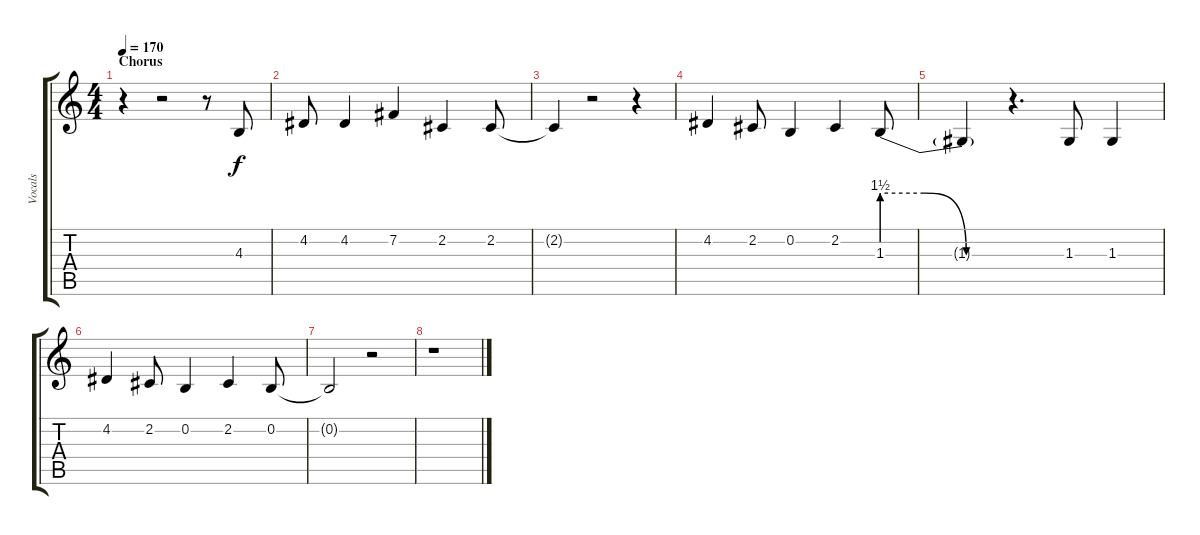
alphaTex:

\track ("Vocals" "Vocals") {instrument sopranosax}
\staff {score tabs}
\tuning (E4 B3 G3 D3 A2 E2) {hide}
\ts (4 4)
\section ("" "Chorus")
\tempo 170
\clef g2
\ks c
r.4{dy f} r.2 r.8 4.3.8 |
4.2.8 4.2.4 7.2.4 2.2.4 2.2.8 |
2.2{t}.4 r.2 r.4 |
4.2.4 2.2.8 0.2.4 2.2.4 1.3{be (custom 0 6 20 6 40 0 60 0)}.8 |
1.3{t}.4 r.4{d} 1.3.8 1.3.4 |
4.2.4 2.2.8 0.2.4 2.2.4 0.2.8 |
0.2{t}.2 r.2 |
r.1
